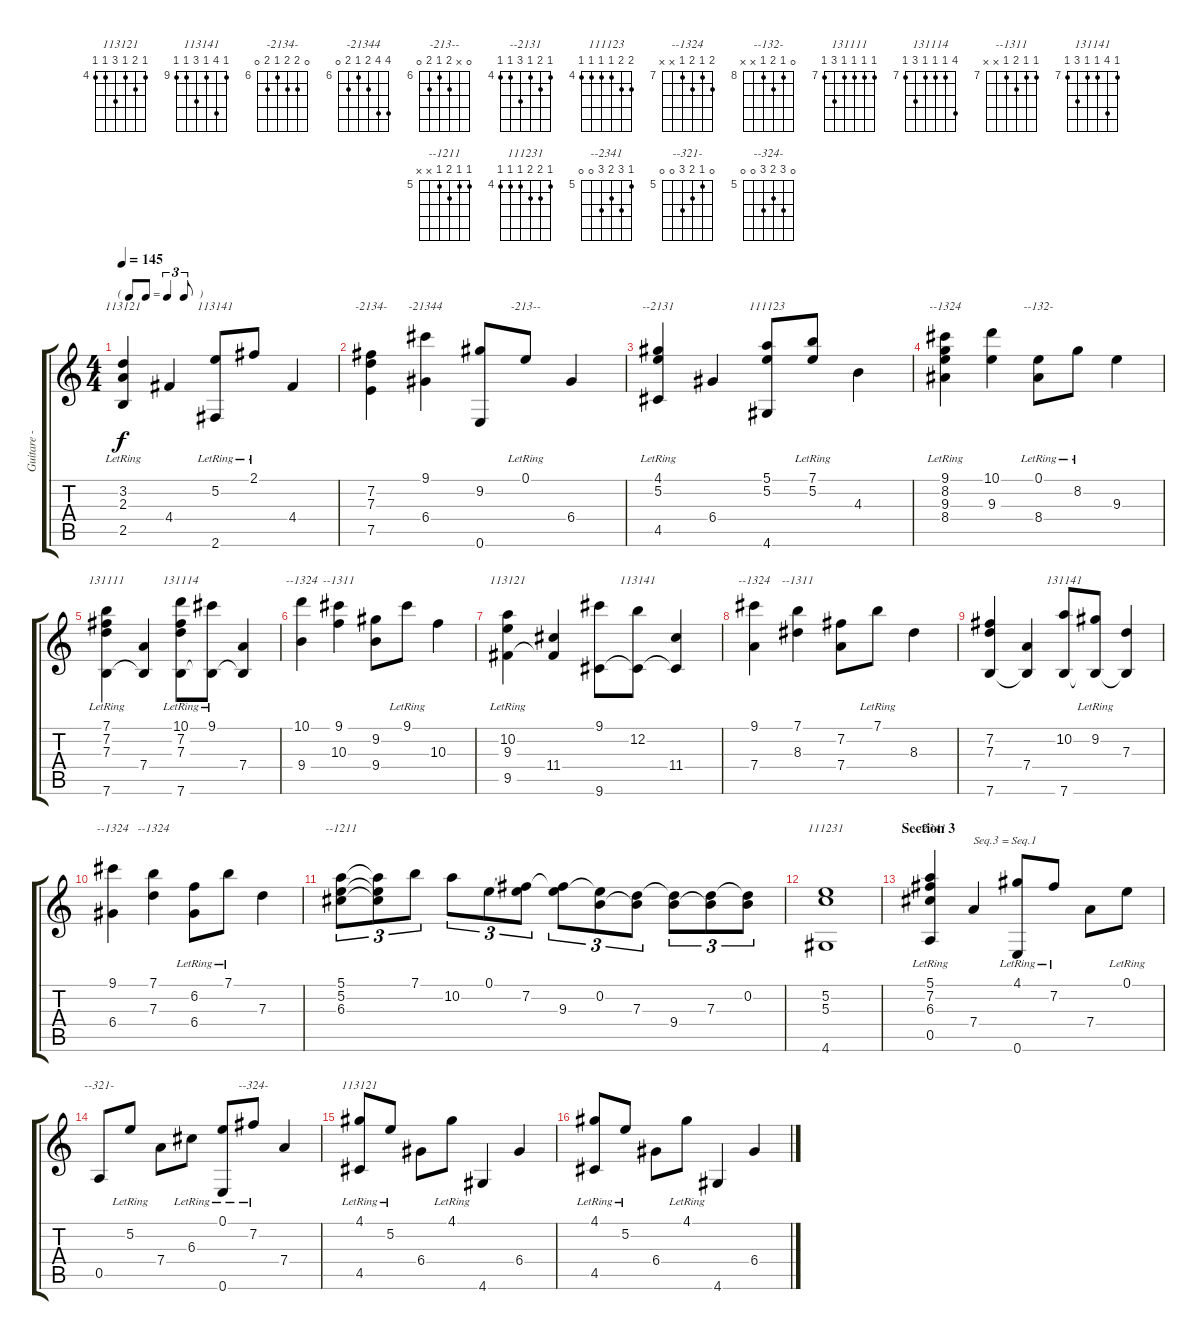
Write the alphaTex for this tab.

\track ("Guitare - Mars 1979" "Guitare - ") {instrument acousticguitarnylon}
\staff {score tabs}
\tuning (E4 B3 G3 D3 A2 E2) {hide}
\chord ("113121" 2 3 2 4 2 2)
\chord ("113141" 2 5 2 4 2 2)
\chord ("-2134-" 0 7 7 6 7 0) {firstfret 6}
\chord ("-21344" 9 9 7 6 7 0) {firstfret 6}
\chord ("-213--" 0 x 7 6 7 0) {firstfret 6}
\chord ("--2131" 4 5 4 6 4 4) {firstfret 4}
\chord ("111123" 5 5 4 4 4 4) {firstfret 4}
\chord ("--1324" 9 8 9 8 x x) {firstfret 8}
\chord ("--132-" 0 8 9 8 x x) {firstfret 8}
\chord ("131111" 7 7 7 7 9 7) {firstfret 7}
\chord ("131114" 10 7 7 7 9 7) {firstfret 7}
\chord ("--1324" 10 9 10 9 x x) {firstfret 9}
\chord ("--1311" 9 9 10 9 x x) {firstfret 9}
\chord ("113121" 9 10 9 11 9 9) {firstfret 9}
\chord ("113141" 9 12 9 11 9 9) {firstfret 9}
\chord ("--1324" 9 7 8 7 x x) {firstfret 7}
\chord ("--1311" 7 7 8 7 x x) {firstfret 7}
\chord ("131141" 7 10 7 7 9 7) {firstfret 7}
\chord ("--1324" 9 6 7 6 x x) {firstfret 6}
\chord ("--1324" 8 7 8 7 x x) {firstfret 7}
\chord ("--1211" 5 5 6 5 x x) {firstfret 5}
\chord ("111231" 4 5 5 4 4 4) {firstfret 4}
\chord ("--2341" 5 7 6 7 0 0) {firstfret 5}
\chord ("--321-" 0 5 6 7 0 0) {firstfret 5}
\chord ("--324-" 0 7 6 7 0 0) {firstfret 5}
\chord ("113121" 4 5 4 6 4 4) {firstfret 4}
\ts (4 4)
\tf triplet8th
\tempo 145
\clef g2
\ks c
(3.2{lr} 2.3{lr} 2.5).4{ch "113121" dy f} 4.4.4 (5.2{lr} 2.6).8{ch "113141"} 2.1{lr}.8 4.4.4 |
(7.2 7.3 7.5).4{ch "-2134-"} (9.1 6.4).4{ch "-21344"} (9.2 0.6).8 0.1{lr}.8{ch "-213--"} 6.4.4 |
(4.1{lr} 5.2{lr} 4.5).4{ch "--2131"} 6.4.4 (5.1 5.2 4.6).8{ch "111123"} (7.1{lr} 5.2{lr}).8 4.3.4 |
(9.1{lr} 8.2{lr} 9.3{lr} 8.4).4{ch "--1324"} (10.1 9.3).4 (0.1{lr} 8.4).8{ch "--132-"} 8.2{lr}.8 9.3.4 |
(7.1{lr} 7.2{lr} 7.3{lr} 7.6).4{ch "131111"} (7.4 7.6{t}).4 (10.1 7.2{lr} 7.3{lr} 7.6).8{ch "131114"} (9.1{lr} 7.6{t}).8 (7.4 7.6{t}).4 |
(10.1 9.4).4{ch "--1324"} (9.1 10.3).4{ch "--1311"} (9.2 9.4).8 9.1{lr}.8 10.3.4 |
(10.2{lr} 9.3{lr} 9.5).4{ch "113121"} (11.4 9.5{t}).4 (9.1 9.6).8 (12.2 9.6{t}).8{ch "113141"} (11.4 9.6{t}).4 |
(9.1 7.4).4{ch "--1324"} (7.1 8.3).4{ch "--1311"} (7.2 7.4).8 7.1{lr}.8 8.3.4 |
(7.2 7.3 7.6).4 (7.4 7.6{t}).4 (10.2 7.6).8{ch "131141"} (9.2{lr} 7.6{t}).8 (7.3 7.6{t}).4 |
(9.1 6.4).4{ch "--1324"} (7.1 7.3).4{ch "--1324"} (6.2{lr} 6.4).8 7.1{lr}.8 7.3.4 |
(5.1 5.2 6.3).8{tu (3 2) ch "--1211"} (5.1{t} 5.2{t} 6.3{t}).8{tu (3 2)} 7.1.8{tu (3 2)} 10.2.8{tu (3 2)} 0.1.8{tu (3 2)} (0.1{t} 7.2).8{tu (3 2)} (7.2{t} 9.3).8{tu (3 2)} (0.2 9.3{t}).8{tu (3 2)} (0.2{t} 7.3).8{tu (3 2)} (7.3{t} 9.4).8{tu (3 2)} (7.3 9.4{t}).8{tu (3 2)} (0.2 7.3{t}).8{tu (3 2)} |
(5.2 5.3 4.6).1{ch "111231"} |
\section ("" "Section 3")
(5.1{lr} 7.2{lr} 6.3{lr} 0.5).4{ch "--2341"} 7.4.4{txt "Seq.3 = Seq.1"} (4.1{lr} 0.6).8 7.2{lr}.8 7.4.8 0.1{lr}.8 |
0.5.8{ch "--321-"} 5.2{lr}.8 7.4.8 6.3{lr}.8 (0.1{lr} 0.6).8 7.2{lr}.8{ch "--324-"} 7.4.4 |
(4.1{lr} 4.5).8{ch "113121"} 5.2{lr}.8 6.4.8 4.1{lr}.8 4.6.4 6.4.4 |
(4.1{lr} 4.5).8 5.2{lr}.8 6.4.8 4.1{lr}.8 4.6.4 6.4.4
